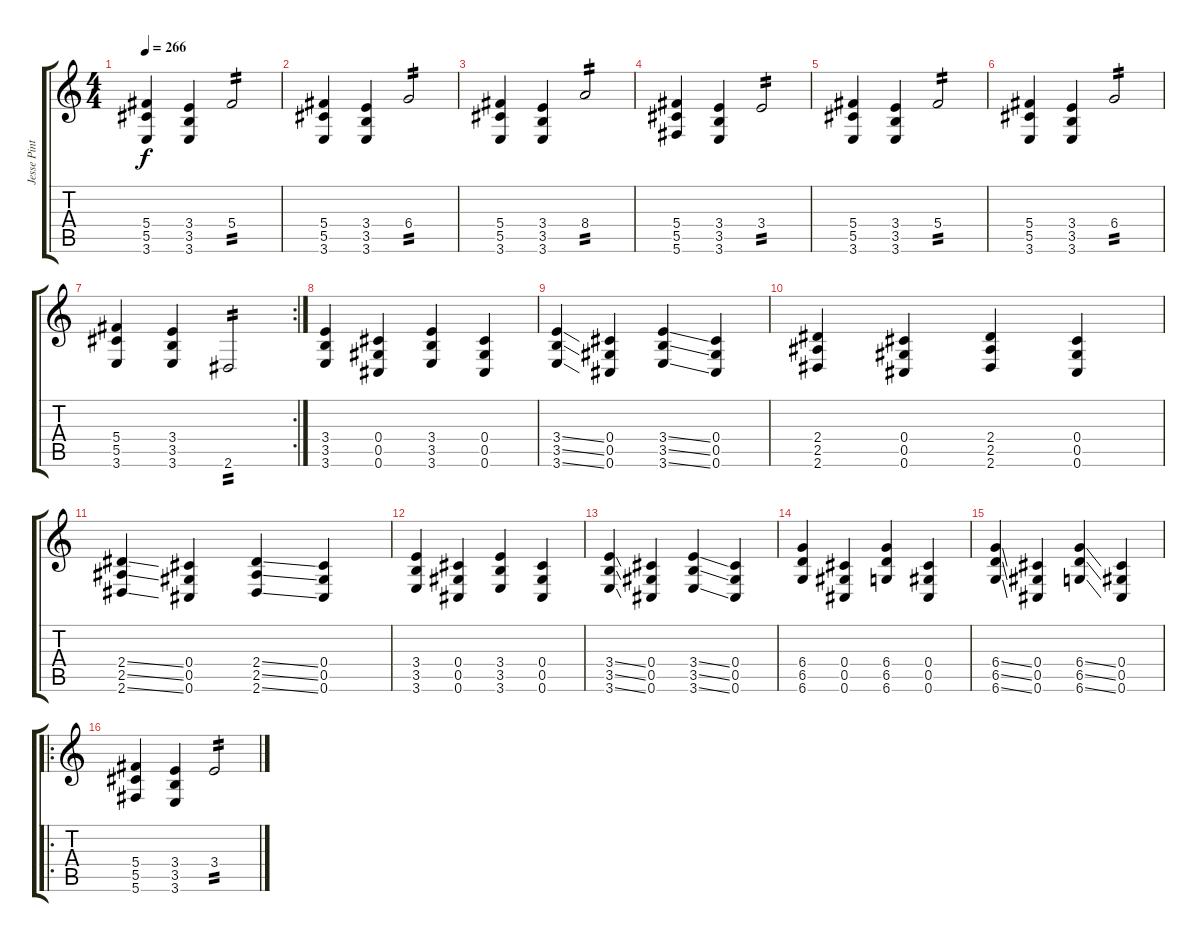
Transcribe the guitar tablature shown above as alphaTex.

\track ("Jesse Pintado" "Jesse Pint") {instrument distortionguitar}
\staff {score tabs}
\tuning (Eb4 Bb3 Gb3 Db3 Ab2 Db2) {hide}
\ts (4 4)
\tempo 266
\clef g2
\ks c
(5.4 5.5 3.6).4{dy f} (3.4 3.5 3.6).4 5.4.2{tp 2} |
(5.4 5.5 3.6).4 (3.4 3.5 3.6).4 6.4.2{tp 2} |
(5.4 5.5 3.6).4 (3.4 3.5 3.6).4 8.4.2{tp 2} |
(5.4 5.5 5.6).4 (3.4 3.5 3.6).4 3.4.2{tp 2} |
(5.4 5.5 3.6).4 (3.4 3.5 3.6).4 5.4.2{tp 2} |
(5.4 5.5 3.6).4 (3.4 3.5 3.6).4 6.4.2{tp 2} |
\rc 2
(5.4 5.5 3.6).4 (3.4 3.5 3.6).4 2.6.2{tp 2} |
(3.4 3.5 3.6).4 (0.4 0.5 0.6).4 (3.4 3.5 3.6).4 (0.4 0.5 0.6).4 |
(3.4{ss} 3.5{ss} 3.6{ss}).4 (0.4 0.5 0.6).4 (3.4{ss} 3.5{ss} 3.6{ss}).4 (0.4 0.5 0.6).4 |
(2.4 2.5 2.6).4 (0.4 0.5 0.6).4 (2.4 2.5 2.6).4 (0.4 0.5 0.6).4 |
(2.4{ss} 2.5{ss} 2.6{ss}).4 (0.4 0.5 0.6).4 (2.4{ss} 2.5{ss} 2.6{ss}).4 (0.4 0.5 0.6).4 |
(3.4 3.5 3.6).4 (0.4 0.5 0.6).4 (3.4 3.5 3.6).4 (0.4 0.5 0.6).4 |
(3.4{ss} 3.5{ss} 3.6{ss}).4 (0.4 0.5 0.6).4 (3.4{ss} 3.5{ss} 3.6{ss}).4 (0.4 0.5 0.6).4 |
(6.4 6.5 6.6).4 (0.4 0.5 0.6).4 (6.4 6.5 6.6).4 (0.4 0.5 0.6).4 |
(6.4{ss} 6.5{ss} 6.6{ss}).4 (0.4 0.5 0.6).4 (6.4{ss} 6.5{ss} 6.6{ss}).4 (0.4 0.5 0.6).4 |
\ro
(5.4 5.5 5.6).4 (3.4 3.5 3.6).4 3.4.2{tp 2}
